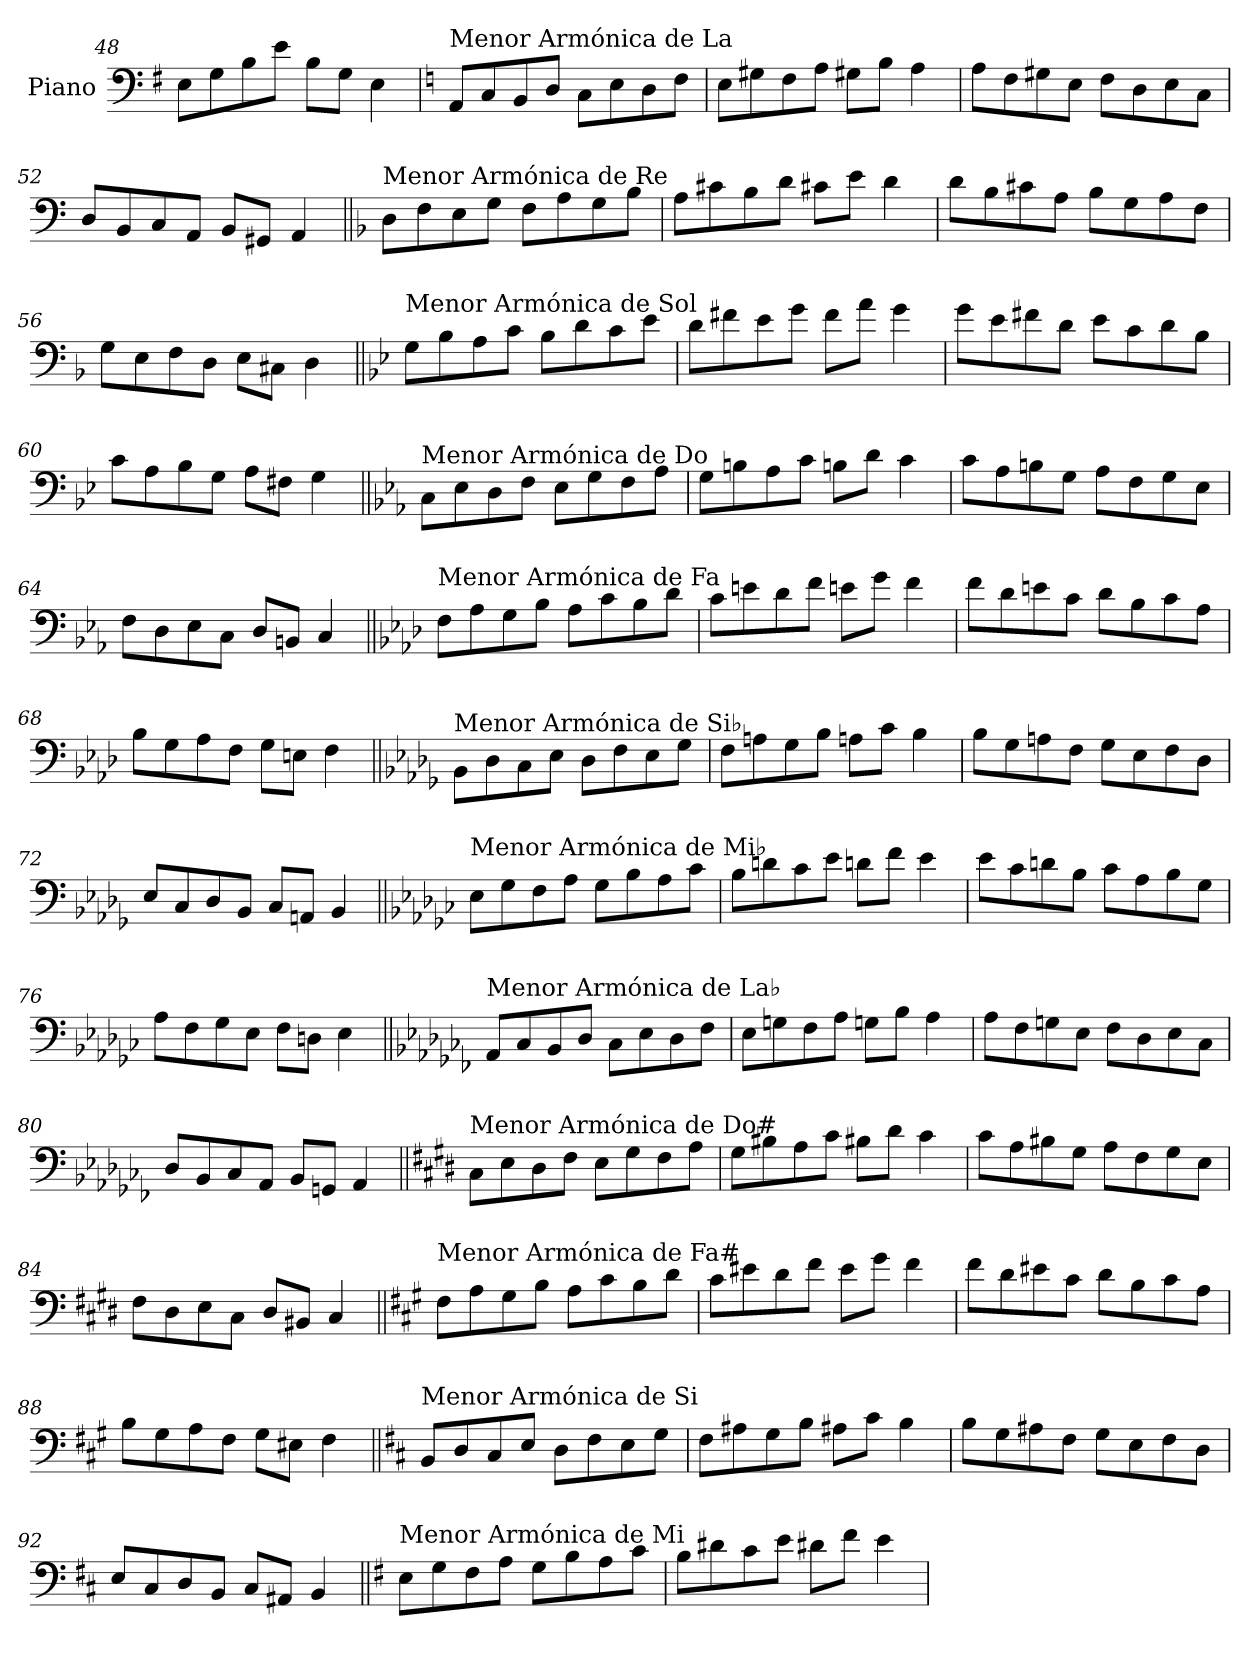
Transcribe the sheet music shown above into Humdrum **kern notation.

**kern
*part1
*staff1
*I"Piano
*I'Pno.
*clefF4
*k[f#]
=48
8E\L
8G\
8B\
8e\J
8B\L
8G\J
4E\
!!LO:PB:g=z
=49
*k[]
!LO:TX:a:t=Menor Armónica de La
8AA/L
8C/
8BB/
8D/J
8C\L
8E\
8D\
8F\J
=50
8E\L
8G#X\
8F\
8A\J
8G#X\L
8B\J
4A\
=51
8A\L
8F\
8G#X\
8E\J
8F\L
8D\
8E\
8C\J
=52
8D/L
8BB/
8C/
8AA/J
8BB/L
8GG#X/J
4AA/
!!LO:LB:g=z
=53||
*k[b-]
!LO:TX:a:t=Menor Armónica de Re
8D\L
8F\
8E\
8G\J
8F\L
8A\
8G\
8B-\J
=54
8A\L
8c#X\
8B-\
8d\J
8c#X\L
8e\J
4d\
=55
8d\L
8B-\
8c#X\
8A\J
8B-\L
8G\
8A\
8F\J
=56
8G\L
8E\
8F\
8D\J
8E\L
8C#X\J
4D\
!!LO:LB:g=z
=57||
*k[b-e-]
!LO:TX:a:t=Menor Armónica de Sol
8G\L
8B-\
8A\
8c\J
8B-\L
8d\
8c\
8e-\J
=58
8d\L
8f#X\
8e-\
8g\J
8f#\L
8a\J
4g\
=59
8g\L
8e-\
8f#X\
8d\J
8e-\L
8c\
8d\
8B-\J
=60
8c\L
8A\
8B-\
8G\J
8A\L
8F#X\J
4G\
!!LO:LB:g=z
=61||
*k[b-e-a-]
!LO:TX:a:t=Menor Armónica de Do
8C\L
8E-\
8D\
8F\J
8E-\L
8G\
8F\
8A-\J
=62
8G\L
8Bn\
8A-\
8c\J
8Bn\L
8d\J
4c\
=63
8c\L
8A-\
8Bn\
8G\J
8A-\L
8F\
8G\
8E-\J
=64
8F\L
8D\
8E-\
8C\J
8D/L
8BBn/J
4C/
!!LO:LB:g=z
=65||
*k[b-e-a-d-]
!LO:TX:a:t=Menor Armónica de Fa
8F\L
8A-\
8G\
8B-\J
8A-\L
8c\
8B-\
8d-\J
=66
8c\L
8en\
8d-\
8f\J
8en\L
8g\J
4f\
=67
8f\L
8d-\
8en\
8c\J
8d-\L
8B-\
8c\
8A-\J
=68
8B-\L
8G\
8A-\
8F\J
8G\L
8En\J
4F\
!!LO:LB:g=z
=69||
*k[b-e-a-d-g-]
!LO:TX:a:t=Menor Armónica de Si♭
8BB-\L
8D-\
8C\
8E-\J
8D-\L
8F\
8E-\
8G-\J
=70
8F\L
8An\
8G-\
8B-\J
8An\L
8c\J
4B-\
=71
8B-\L
8G-\
8An\
8F\J
8G-\L
8E-\
8F\
8D-\J
=72
8E-/L
8C/
8D-/
8BB-/J
8C/L
8AAn/J
4BB-/
!!LO:LB:g=z
=73||
*k[b-e-a-d-g-c-]
!LO:TX:a:t=Menor Armónica de Mi♭
8E-\L
8G-\
8F\
8A-\J
8G-\L
8B-\
8A-\
8c-\J
=74
8B-\L
8dn\
8c-\
8e-\J
8dn\L
8f\J
4e-\
=75
8e-\L
8c-\
8dn\
8B-\J
8c-\L
8A-\
8B-\
8G-\J
=76
8A-\L
8F\
8G-\
8E-\J
8F\L
8Dn\J
4E-\
!!LO:LB:g=z
=77||
*k[b-e-a-d-g-c-f-]
!LO:TX:a:t=Menor Armónica de La♭
8AA-/L
8C-/
8BB-/
8D-/J
8C-\L
8E-\
8D-\
8F-\J
=78
8E-\L
8Gn\
8F-\
8A-\J
8Gn\L
8B-\J
4A-\
=79
8A-\L
8F-\
8Gn\
8E-\J
8F-\L
8D-\
8E-\
8C-\J
=80
8D-/L
8BB-/
8C-/
8AA-/J
8BB-/L
8GGn/J
4AA-/
!!LO:LB:g=z
=81||
*k[f#c#g#d#]
!LO:TX:a:t=Menor Armónica de Do#
8C#\L
8E\
8D#\
8F#\J
8E\L
8G#\
8F#\
8A\J
=82
8G#\L
8B#X\
8A\
8c#\J
8B#X\L
8d#\J
4c#\
=83
8c#\L
8A\
8B#X\
8G#\J
8A\L
8F#\
8G#\
8E\J
=84
8F#\L
8D#\
8E\
8C#\J
8D#/L
8BB#X/J
4C#/
!!LO:LB:g=z
=85||
*k[f#c#g#]
!LO:TX:a:t=Menor Armónica de Fa#
8F#\L
8A\
8G#\
8B\J
8A\L
8c#\
8B\
8d\J
=86
8c#\L
8e#X\
8d\
8f#\J
8e#\L
8g#\J
4f#\
=87
8f#\L
8d\
8e#X\
8c#\J
8d\L
8B\
8c#\
8A\J
=88
8B\L
8G#\
8A\
8F#\J
8G#\L
8E#X\J
4F#\
!!LO:LB:g=z
=89||
*k[f#c#]
!LO:TX:a:t=Menor Armónica de Si
8BB/L
8D/
8C#/
8E/J
8D\L
8F#\
8E\
8G\J
=90
8F#\L
8A#X\
8G\
8B\J
8A#X\L
8c#\J
4B\
=91
8B\L
8G\
8A#X\
8F#\J
8G\L
8E\
8F#\
8D\J
=92
8E/L
8C#/
8D/
8BB/J
8C#/L
8AA#X/J
4BB/
!!LO:LB:g=z
=93||
*k[f#]
!LO:TX:a:t=Menor Armónica de Mi
8E\L
8G\
8F#\
8A\J
8G\L
8B\
8A\
8c\J
=94
8B\L
8d#X\
8c\
8e\J
8d#X\L
8f#\J
4e\
=
*-
